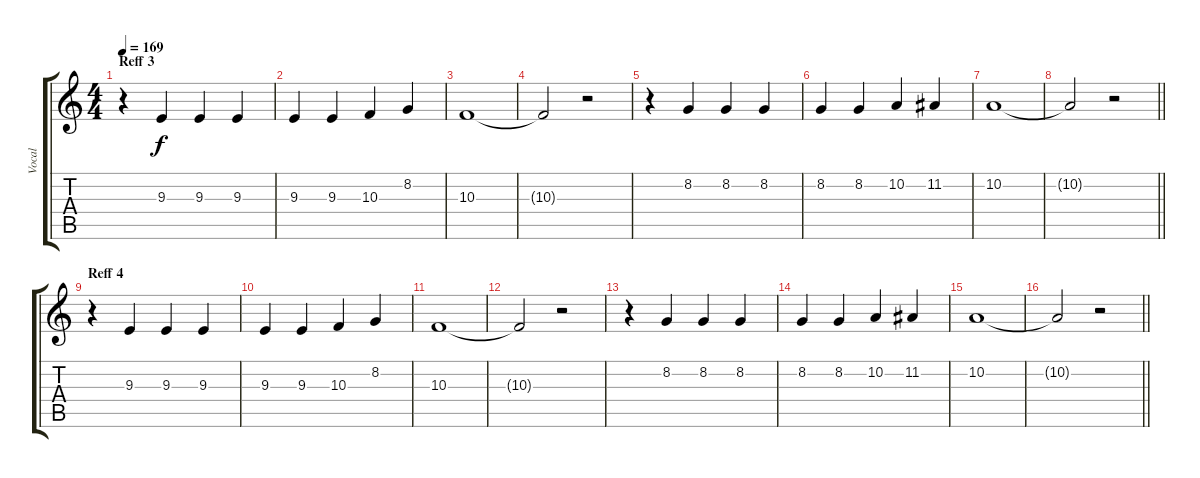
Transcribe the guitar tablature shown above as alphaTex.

\track ("Vocal" "Vocal") {instrument vibraphone}
\staff {score tabs}
\tuning (E4 B3 G3 D3 A2 E2) {hide}
\ts (4 4)
\section ("" "Reff 3")
\tempo 169
\clef g2
\ks c
r.4{dy f} 9.3.4 9.3.4 9.3.4 |
9.3.4 9.3.4 10.3.4 8.2.4 |
10.3.1 |
10.3{t}.2 r.2 |
r.4 8.2.4 8.2.4 8.2.4 |
8.2.4 8.2.4 10.2.4 11.2.4 |
10.2.1 |
\barLineRight lightlight
10.2{t}.2 r.2 |
\section ("" "Reff 4")
r.4 9.3.4 9.3.4 9.3.4 |
9.3.4 9.3.4 10.3.4 8.2.4 |
10.3.1 |
10.3{t}.2 r.2 |
r.4 8.2.4 8.2.4 8.2.4 |
8.2.4 8.2.4 10.2.4 11.2.4 |
10.2.1 |
\barLineRight lightlight
10.2{t}.2 r.2
